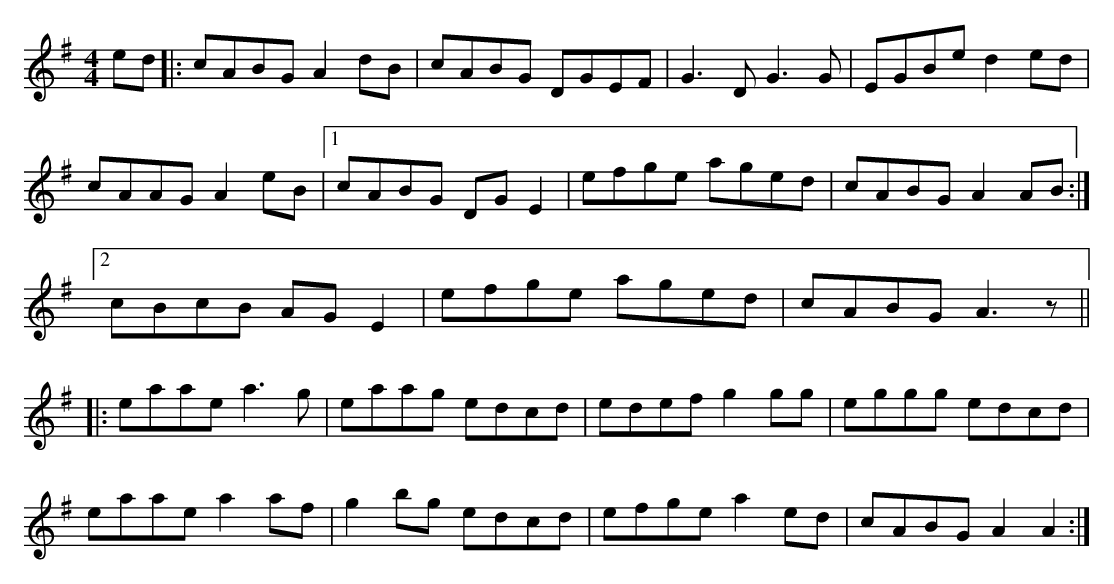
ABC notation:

X:1
M:4/4
K:Ador
ed|:cABG A2 dB|cABG DGEF|G3 D G3 G|EGBe d2 ed|
cAAG A2 eB|1 cABG DG E2|efge aged|cABG A2 AB:|
[2 cBcB AG E2|efge aged|cABG A3 z||
|:eaae a3 g|eaag edcd|edef g2 gg|eggg edcd|
eaae a2 af|g2 bg edcd|efge a2 ed|cABG A2 A2:|
